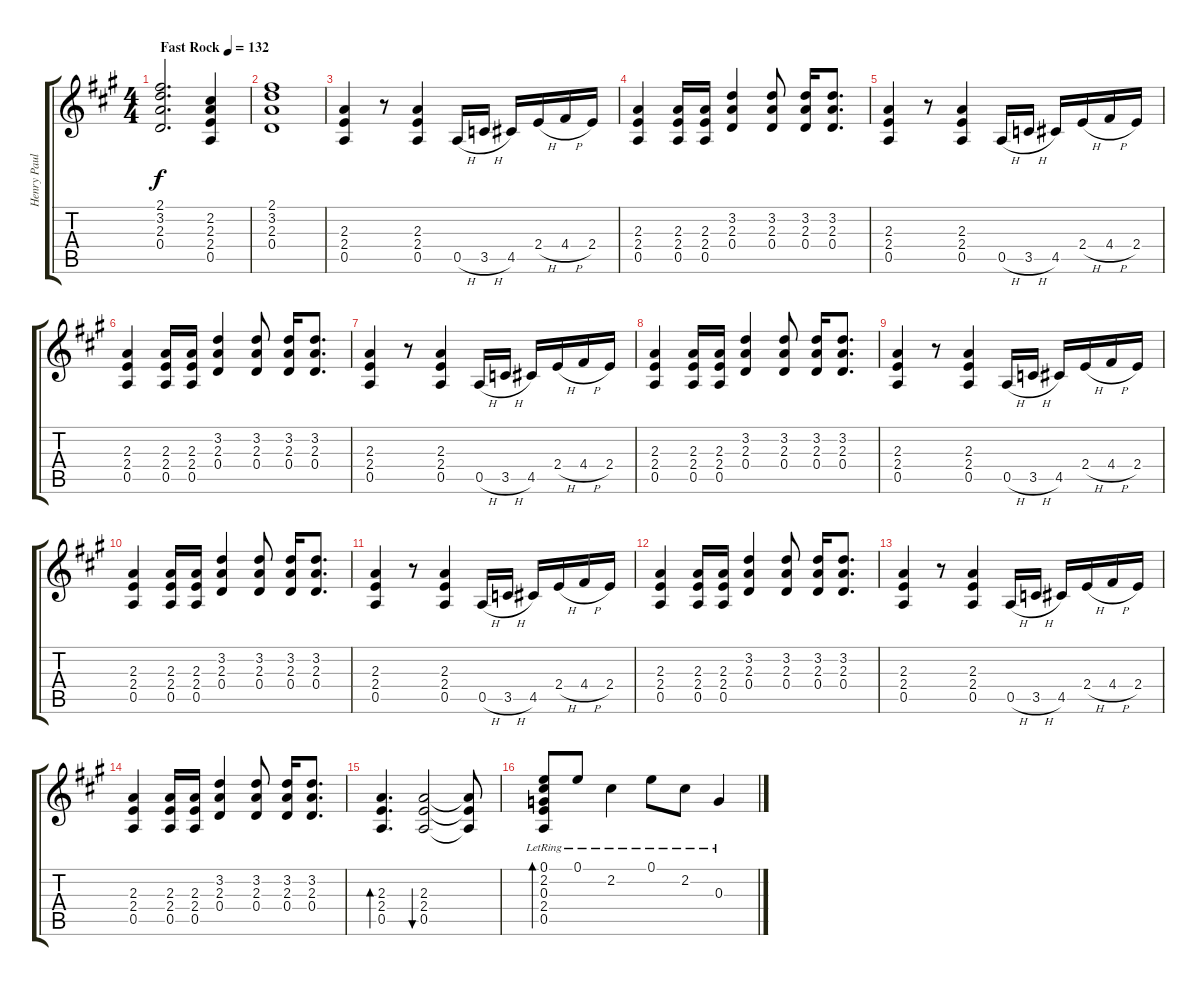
\track ("Henry Paul Guitar" "Henry Paul") {instrument electricguitarclean}
\staff {score tabs}
\tuning (E4 B3 G3 D3 A2 E2) {hide}
\ts (4 4)
\tempo (132 "Fast Rock")
\clef g2
\ks a
(2.1 3.2 2.3 0.4).2{d dy f instrument electricguitarclean} (2.2 2.3 2.4 0.5).4 |
(2.1 3.2 2.3 0.4).1 |
(2.3 2.4 0.5).4 r.8 (2.3 2.4 0.5).4 0.5{h}.16 3.5{h}.16 4.5.16 2.4{h}.16 4.4{h}.16 2.4.16 |
(2.3 2.4 0.5).4 (2.3 2.4 0.5).16 (2.3 2.4 0.5).16 (3.2 2.3 0.4).4 (3.2 2.3 0.4).8 (3.2 2.3 0.4).16 (3.2 2.3 0.4).8{d} |
(2.3 2.4 0.5).4 r.8 (2.3 2.4 0.5).4 0.5{h}.16 3.5{h}.16 4.5.16 2.4{h}.16 4.4{h}.16 2.4.16 |
(2.3 2.4 0.5).4 (2.3 2.4 0.5).16 (2.3 2.4 0.5).16 (3.2 2.3 0.4).4 (3.2 2.3 0.4).8 (3.2 2.3 0.4).16 (3.2 2.3 0.4).8{d} |
(2.3 2.4 0.5).4 r.8 (2.3 2.4 0.5).4 0.5{h}.16 3.5{h}.16 4.5.16 2.4{h}.16 4.4{h}.16 2.4.16 |
(2.3 2.4 0.5).4 (2.3 2.4 0.5).16 (2.3 2.4 0.5).16 (3.2 2.3 0.4).4 (3.2 2.3 0.4).8 (3.2 2.3 0.4).16 (3.2 2.3 0.4).8{d} |
(2.3 2.4 0.5).4 r.8 (2.3 2.4 0.5).4 0.5{h}.16 3.5{h}.16 4.5.16 2.4{h}.16 4.4{h}.16 2.4.16 |
(2.3 2.4 0.5).4 (2.3 2.4 0.5).16 (2.3 2.4 0.5).16 (3.2 2.3 0.4).4 (3.2 2.3 0.4).8 (3.2 2.3 0.4).16 (3.2 2.3 0.4).8{d} |
(2.3 2.4 0.5).4 r.8 (2.3 2.4 0.5).4 0.5{h}.16 3.5{h}.16 4.5.16 2.4{h}.16 4.4{h}.16 2.4.16 |
(2.3 2.4 0.5).4 (2.3 2.4 0.5).16 (2.3 2.4 0.5).16 (3.2 2.3 0.4).4 (3.2 2.3 0.4).8 (3.2 2.3 0.4).16 (3.2 2.3 0.4).8{d} |
(2.3 2.4 0.5).4 r.8 (2.3 2.4 0.5).4 0.5{h}.16 3.5{h}.16 4.5.16 2.4{h}.16 4.4{h}.16 2.4.16 |
(2.3 2.4 0.5).4 (2.3 2.4 0.5).16 (2.3 2.4 0.5).16 (3.2 2.3 0.4).4 (3.2 2.3 0.4).8 (3.2 2.3 0.4).16 (3.2 2.3 0.4).8{d} |
(2.3 2.4 0.5).4{d bd 60} (2.3 2.4 0.5).2{bu 60} (2.3{t} 2.4{t} 0.5{t}).8 |
(0.1{lr} 2.2{lr} 0.3{lr} 2.4{lr} 0.5{lr}).8{bd 240} 0.1{lr}.8 2.2{lr}.4 0.1{lr}.8 2.2{lr}.8 0.3{lr}.4
